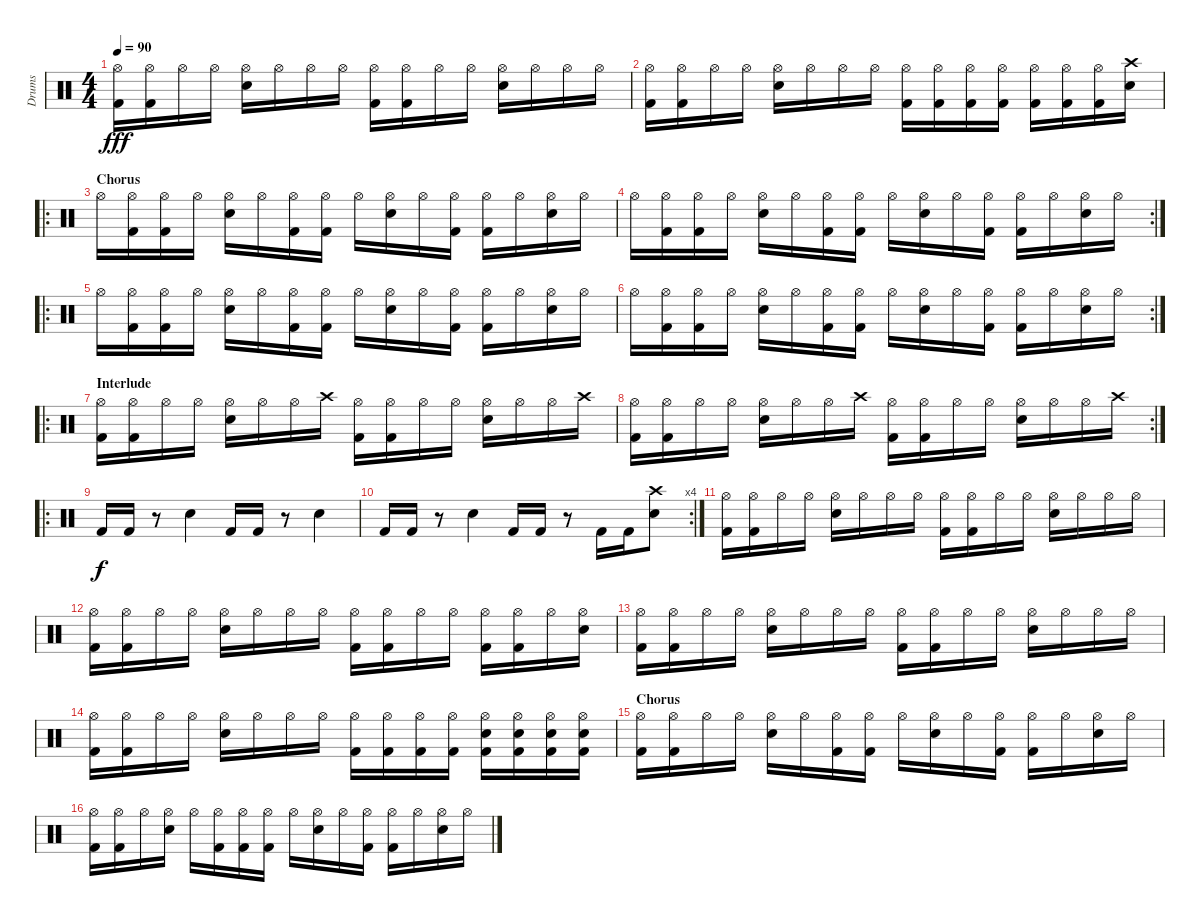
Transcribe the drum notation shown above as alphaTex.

\track ("Drums" "Drums") {instrument percussion}
\staff {score}
\articulation defaults
\ts (4 4)
\tempo 90
\clef neutral
\ks c
("Hi-Hat (open)" "Kick (hit) 2").16{dy fff} ("Hi-Hat (open)" "Kick (hit) 2").16 "Hi-Hat (open)".16 "Hi-Hat (open)".16 ("Hi-Hat (open)" "Snare (hit) 2").16 "Hi-Hat (open)".16 "Hi-Hat (open)".16 "Hi-Hat (open)".16 ("Hi-Hat (open)" "Kick (hit) 2").16 ("Hi-Hat (open)" "Kick (hit) 2").16 "Hi-Hat (open)".16 "Hi-Hat (open)".16 ("Hi-Hat (open)" "Snare (hit) 2").16 "Hi-Hat (open)".16 "Hi-Hat (open)".16 "Hi-Hat (open)".16 |
("Hi-Hat (open)" "Kick (hit) 2").16 ("Hi-Hat (open)" "Kick (hit) 2").16 "Hi-Hat (open)".16 "Hi-Hat (open)".16 ("Hi-Hat (open)" "Snare (hit) 2").16 "Hi-Hat (open)".16 "Hi-Hat (open)".16 "Hi-Hat (open)".16 ("Hi-Hat (open)" "Kick (hit) 2").16 ("Hi-Hat (open)" "Kick (hit) 2").16 ("Hi-Hat (open)" "Kick (hit) 2").16 ("Hi-Hat (open)" "Kick (hit) 2").16 ("Hi-Hat (open)" "Kick (hit) 2").16 ("Hi-Hat (open)" "Kick (hit) 2").16 ("Hi-Hat (open)" "Kick (hit) 2").16 ("Crash high (hit)" "Snare (hit) 2").16 |
\ro
\section ("" "Chorus")
"Hi-Hat (open)".16 ("Hi-Hat (open)" "Kick (hit) 2").16 ("Hi-Hat (open)" "Kick (hit) 2").16 "Hi-Hat (open)".16 ("Hi-Hat (open)" "Snare (hit) 2").16 "Hi-Hat (open)".16 ("Hi-Hat (open)" "Kick (hit) 2").16 ("Hi-Hat (open)" "Kick (hit) 2").16 "Hi-Hat (open)".16 ("Hi-Hat (open)" "Snare (hit) 2").16 "Hi-Hat (open)".16 ("Hi-Hat (open)" "Kick (hit) 2").16 ("Hi-Hat (open)" "Kick (hit) 2").16 "Hi-Hat (open)".16 ("Hi-Hat (open)" "Snare (hit) 2").16 "Hi-Hat (open)".16 |
\rc 2 "Hi-Hat (open)".16
("Hi-Hat (open)" "Kick (hit) 2").16 ("Hi-Hat (open)" "Kick (hit) 2").16 "Hi-Hat (open)".16 ("Hi-Hat (open)" "Snare (hit) 2").16 "Hi-Hat (open)".16 ("Hi-Hat (open)" "Kick (hit) 2").16 ("Hi-Hat (open)" "Kick (hit) 2").16 "Hi-Hat (open)".16 ("Hi-Hat (open)" "Snare (hit) 2").16 "Hi-Hat (open)".16 ("Hi-Hat (open)" "Kick (hit) 2").16 ("Hi-Hat (open)" "Kick (hit) 2").16 "Hi-Hat (open)".16 ("Hi-Hat (open)" "Snare (hit) 2").16 "Hi-Hat (open)".16 |
\ro "Hi-Hat (open)".16
("Hi-Hat (open)" "Kick (hit) 2").16 ("Hi-Hat (open)" "Kick (hit) 2").16 "Hi-Hat (open)".16 ("Hi-Hat (open)" "Snare (hit) 2").16 "Hi-Hat (open)".16 ("Hi-Hat (open)" "Kick (hit) 2").16 ("Hi-Hat (open)" "Kick (hit) 2").16 "Hi-Hat (open)".16 ("Hi-Hat (open)" "Snare (hit) 2").16 "Hi-Hat (open)".16 ("Hi-Hat (open)" "Kick (hit) 2").16 ("Hi-Hat (open)" "Kick (hit) 2").16 "Hi-Hat (open)".16 ("Hi-Hat (open)" "Snare (hit) 2").16 "Hi-Hat (open)".16 |
\rc 2 "Hi-Hat (open)".16
("Hi-Hat (open)" "Kick (hit) 2").16 ("Hi-Hat (open)" "Kick (hit) 2").16 "Hi-Hat (open)".16 ("Hi-Hat (open)" "Snare (hit) 2").16 "Hi-Hat (open)".16 ("Hi-Hat (open)" "Kick (hit) 2").16 ("Hi-Hat (open)" "Kick (hit) 2").16 "Hi-Hat (open)".16 ("Hi-Hat (open)" "Snare (hit) 2").16 "Hi-Hat (open)".16 ("Hi-Hat (open)" "Kick (hit) 2").16 ("Hi-Hat (open)" "Kick (hit) 2").16 "Hi-Hat (open)".16 ("Hi-Hat (open)" "Snare (hit) 2").16 "Hi-Hat (open)".16 |
\ro
\section ("" "Interlude")
("Hi-Hat (open)" "Kick (hit) 2").16 ("Hi-Hat (open)" "Kick (hit) 2").16 "Hi-Hat (open)".16 "Hi-Hat (open)".16 ("Hi-Hat (open)" "Snare (hit) 2").16 "Hi-Hat (open)".16 "Hi-Hat (open)".16 "Crash high (hit)".16 ("Hi-Hat (open)" "Kick (hit) 2").16 ("Hi-Hat (open)" "Kick (hit) 2").16 "Hi-Hat (open)".16 "Hi-Hat (open)".16 ("Hi-Hat (open)" "Snare (hit) 2").16 "Hi-Hat (open)".16 "Hi-Hat (open)".16 "Crash high (hit)".16 |
\rc 2
("Hi-Hat (open)" "Kick (hit) 2").16 ("Hi-Hat (open)" "Kick (hit) 2").16 "Hi-Hat (open)".16 "Hi-Hat (open)".16 ("Hi-Hat (open)" "Snare (hit) 2").16 "Hi-Hat (open)".16 "Hi-Hat (open)".16 "Crash high (hit)".16 ("Hi-Hat (open)" "Kick (hit) 2").16 ("Hi-Hat (open)" "Kick (hit) 2").16 "Hi-Hat (open)".16 "Hi-Hat (open)".16 ("Hi-Hat (open)" "Snare (hit) 2").16 "Hi-Hat (open)".16 "Hi-Hat (open)".16 "Crash high (hit)".16 |
\ro "Kick (hit) 2".16{dy f} "Kick (hit) 2".16
r.8 "Snare (hit) 2".4 "Kick (hit) 2".16 "Kick (hit) 2".16 r.8 "Snare (hit) 2".4 |
\rc 4 "Kick (hit) 2".16 "Kick (hit) 2".16
r.8 "Snare (hit) 2".4 "Kick (hit) 2".16 "Kick (hit) 2".16 r.8 "Kick (hit) 2".16 "Kick (hit) 2".16 ("Crash high (hit)" "Snare (hit) 2").8 |
("Hi-Hat (open)" "Kick (hit) 2").16 ("Hi-Hat (open)" "Kick (hit) 2").16 "Hi-Hat (open)".16 "Hi-Hat (open)".16 ("Hi-Hat (open)" "Snare (hit) 2").16 "Hi-Hat (open)".16 "Hi-Hat (open)".16 "Hi-Hat (open)".16 ("Hi-Hat (open)" "Kick (hit) 2").16 ("Hi-Hat (open)" "Kick (hit) 2").16 "Hi-Hat (open)".16 "Hi-Hat (open)".16 ("Hi-Hat (open)" "Snare (hit) 2").16 "Hi-Hat (open)".16 "Hi-Hat (open)".16 "Hi-Hat (open)".16 |
("Hi-Hat (open)" "Kick (hit) 2").16 ("Hi-Hat (open)" "Kick (hit) 2").16 "Hi-Hat (open)".16 "Hi-Hat (open)".16 ("Hi-Hat (open)" "Snare (hit) 2").16 "Hi-Hat (open)".16 "Hi-Hat (open)".16 "Hi-Hat (open)".16 ("Hi-Hat (open)" "Kick (hit) 2").16 ("Hi-Hat (open)" "Kick (hit) 2").16 "Hi-Hat (open)".16 "Hi-Hat (open)".16 ("Hi-Hat (open)" "Kick (hit) 2").16 ("Hi-Hat (open)" "Kick (hit) 2").16 "Hi-Hat (open)".16 ("Hi-Hat (open)" "Snare (hit) 2").16 |
("Hi-Hat (open)" "Kick (hit) 2").16 ("Hi-Hat (open)" "Kick (hit) 2").16 "Hi-Hat (open)".16 "Hi-Hat (open)".16 ("Hi-Hat (open)" "Snare (hit) 2").16 "Hi-Hat (open)".16 "Hi-Hat (open)".16 "Hi-Hat (open)".16 ("Hi-Hat (open)" "Kick (hit) 2").16 ("Hi-Hat (open)" "Kick (hit) 2").16 "Hi-Hat (open)".16 "Hi-Hat (open)".16 ("Hi-Hat (open)" "Snare (hit) 2").16 "Hi-Hat (open)".16 "Hi-Hat (open)".16 "Hi-Hat (open)".16 |
("Hi-Hat (open)" "Kick (hit) 2").16 ("Hi-Hat (open)" "Kick (hit) 2").16 "Hi-Hat (open)".16 "Hi-Hat (open)".16 ("Hi-Hat (open)" "Snare (hit) 2").16 "Hi-Hat (open)".16 "Hi-Hat (open)".16 "Hi-Hat (open)".16 ("Hi-Hat (open)" "Kick (hit) 2").16 ("Hi-Hat (open)" "Kick (hit) 2").16 ("Hi-Hat (open)" "Kick (hit) 2").16 ("Hi-Hat (open)" "Kick (hit) 2").16 ("Hi-Hat (open)" "Kick (hit) 2" "Snare (hit) 2").16 ("Hi-Hat (open)" "Kick (hit) 2" "Snare (hit) 2").16 ("Hi-Hat (open)" "Kick (hit) 2" "Snare (hit) 2").16 ("Hi-Hat (open)" "Kick (hit) 2" "Snare (hit) 2").16 |
\section ("" "Chorus")
("Hi-Hat (open)" "Kick (hit) 2").16 ("Hi-Hat (open)" "Kick (hit) 2").16 "Hi-Hat (open)".16 "Hi-Hat (open)".16 ("Hi-Hat (open)" "Snare (hit) 2").16 "Hi-Hat (open)".16 ("Hi-Hat (open)" "Kick (hit) 2").16 ("Hi-Hat (open)" "Kick (hit) 2").16 "Hi-Hat (open)".16 ("Hi-Hat (open)" "Snare (hit) 2").16 "Hi-Hat (open)".16 ("Hi-Hat (open)" "Kick (hit) 2").16 ("Hi-Hat (open)" "Kick (hit) 2").16 "Hi-Hat (open)".16 ("Hi-Hat (open)" "Snare (hit) 2").16 "Hi-Hat (open)".16 |
("Hi-Hat (open)" "Kick (hit) 2").16 ("Hi-Hat (open)" "Kick (hit) 2").16 "Hi-Hat (open)".16 ("Hi-Hat (open)" "Snare (hit) 2").16 "Hi-Hat (open)".16 ("Hi-Hat (open)" "Kick (hit) 2").16 ("Hi-Hat (open)" "Kick (hit) 2").16 ("Hi-Hat (open)" "Kick (hit) 2").16 "Hi-Hat (open)".16 ("Hi-Hat (open)" "Snare (hit) 2").16 "Hi-Hat (open)".16 ("Hi-Hat (open)" "Kick (hit) 2").16 ("Hi-Hat (open)" "Kick (hit) 2").16 "Hi-Hat (open)".16 ("Hi-Hat (open)" "Snare (hit) 2").16 "Hi-Hat (open)".16
